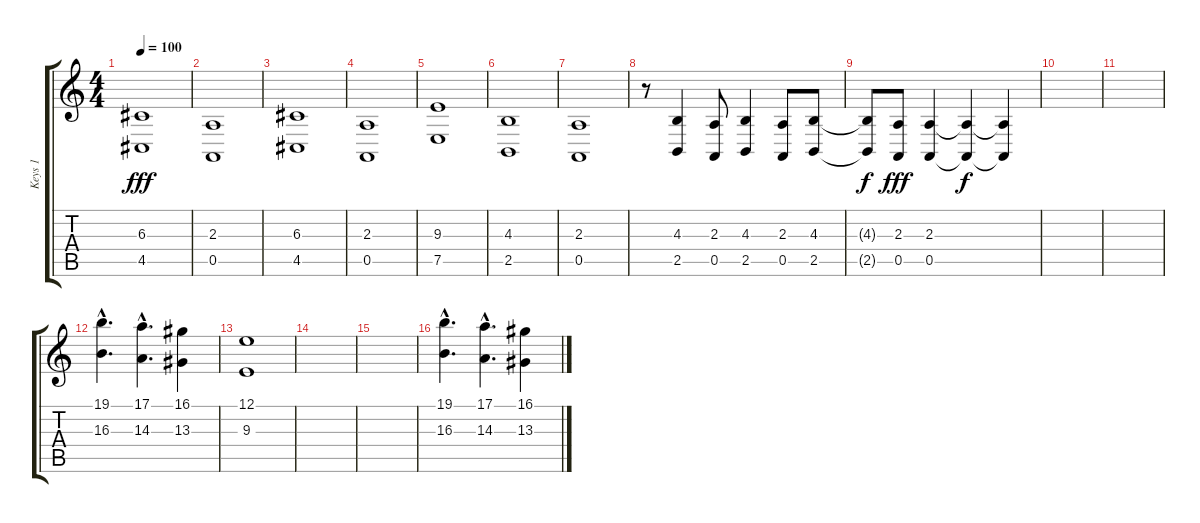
\track ("Keys 1" "Keys 1") {instrument stringensemble1}
\staff {score tabs}
\tuning (E4 B3 G3 D3 A2 E2) {hide}
\ts (4 4)
\tempo 100
\clef g2
\ks c
(6.3 4.5).1{dy fff} |
(2.3 0.5).1 |
(6.3 4.5).1 |
(2.3 0.5).1 |
(9.3 7.5).1 |
(4.3 2.5).1 |
(2.3 0.5).1 |
r.8 (4.3 2.5).4 (2.3 0.5).8 (4.3 2.5).4 (2.3 0.5).8 (4.3 2.5).8 |
(4.3{t} 2.5{t}).8{dy f} (2.3 0.5).8{dy fff} (2.3 0.5).4 (2.3{t} 0.5{t}).4{dy f} (2.3{t} 0.5{t}).4 |
|
|
(19.1{hac} 16.3{hac}).4{d} (17.1{hac} 14.3{hac}).4{d} (16.1 13.3).4 |
(12.1 9.3).1 |
|
|
(19.1{hac} 16.3{hac}).4{d} (17.1{hac} 14.3{hac}).4{d} (16.1 13.3).4
